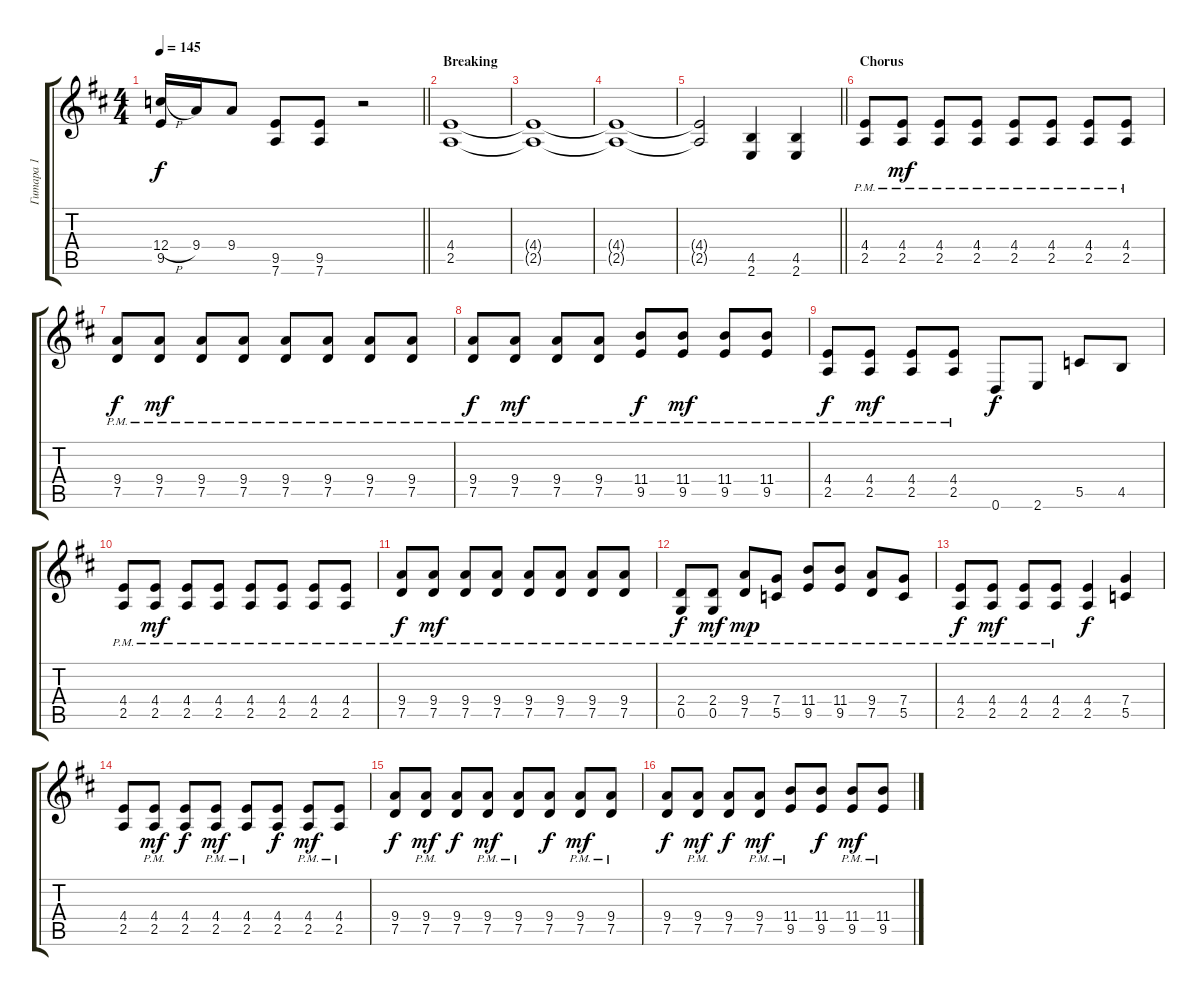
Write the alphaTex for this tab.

\track ("Гитара 1" "Гитара 1") {instrument distortionguitar}
\staff {score tabs}
\tuning (D4 A3 F3 C3 G2 D2) {hide}
\ts (4 4)
\tempo 145
\clef g2
\barLineRight lightlight
\ks bminor
(12.4{h} 9.5).16{dy f} 9.4.16 9.4.8 (9.5 7.6).8 (9.5 7.6).8 r.2 |
\section ("" "Breaking")
(4.4 2.5).1 |
(4.4{t} 2.5{t}).1 |
(4.4{t} 2.5{t}).1 |
\barLineRight lightlight
(4.4{t} 2.5{t}).2 (4.5 2.6).4 (4.5 2.6).4 |
\section ("" "Chorus")
(4.4{pm} 2.5{pm}).8 (4.4{pm} 2.5{pm}).8{dy mf} (4.4{pm} 2.5{pm}).8 (4.4{pm} 2.5{pm}).8 (4.4{pm} 2.5{pm}).8 (4.4{pm} 2.5{pm}).8 (4.4{pm} 2.5{pm}).8 (4.4{pm} 2.5{pm}).8 |
(9.4{pm} 7.5{pm}).8{dy f} (9.4{pm} 7.5{pm}).8{dy mf} (9.4{pm} 7.5{pm}).8 (9.4{pm} 7.5{pm}).8 (9.4{pm} 7.5{pm}).8 (9.4{pm} 7.5{pm}).8 (9.4{pm} 7.5{pm}).8 (9.4{pm} 7.5{pm}).8 |
(9.4{pm} 7.5{pm}).8{dy f} (9.4{pm} 7.5{pm}).8{dy mf} (9.4{pm} 7.5{pm}).8 (9.4{pm} 7.5{pm}).8 (11.4{pm} 9.5{pm}).8{dy f} (11.4{pm} 9.5{pm}).8{dy mf} (11.4{pm} 9.5{pm}).8 (11.4{pm} 9.5{pm}).8 |
(4.4{pm} 2.5{pm}).8{dy f} (4.4{pm} 2.5{pm}).8{dy mf} (4.4{pm} 2.5{pm}).8 (4.4{pm} 2.5{pm}).8 0.6.8{dy f} 2.6.8 5.5.8 4.5.8 |
(4.4{pm} 2.5{pm}).8 (4.4{pm} 2.5{pm}).8{dy mf} (4.4{pm} 2.5{pm}).8 (4.4{pm} 2.5{pm}).8 (4.4{pm} 2.5{pm}).8 (4.4{pm} 2.5{pm}).8 (4.4{pm} 2.5{pm}).8 (4.4{pm} 2.5{pm}).8 |
(9.4{pm} 7.5{pm}).8{dy f} (9.4{pm} 7.5{pm}).8{dy mf} (9.4{pm} 7.5{pm}).8 (9.4{pm} 7.5{pm}).8 (9.4{pm} 7.5{pm}).8 (9.4{pm} 7.5{pm}).8 (9.4{pm} 7.5{pm}).8 (9.4{pm} 7.5{pm}).8 |
(2.4{pm} 0.5{pm}).8{dy f} (2.4{pm} 0.5{pm}).8{dy mf} (9.4{pm} 7.5{pm}).8{dy mp} (7.4{pm} 5.5{pm}).8 (11.4{pm} 9.5{pm}).8 (11.4{pm} 9.5{pm}).8 (9.4{pm} 7.5{pm}).8 (7.4{pm} 5.5{pm}).8 |
(4.4{pm} 2.5{pm}).8{dy f} (4.4{pm} 2.5{pm}).8{dy mf} (4.4{pm} 2.5{pm}).8 (4.4{pm} 2.5{pm}).8 (4.4 2.5).4{dy f} (7.4 5.5).4 |
(4.4 2.5).8 (4.4{pm} 2.5{pm}).8{dy mf} (4.4 2.5).8{dy f} (4.4{pm} 2.5{pm}).8{dy mf} (4.4{pm} 2.5{pm}).8 (4.4 2.5).8{dy f} (4.4{pm} 2.5{pm}).8{dy mf} (4.4{pm} 2.5{pm}).8 |
(9.4 7.5).8{dy f} (9.4{pm} 7.5{pm}).8{dy mf} (9.4 7.5).8{dy f} (9.4{pm} 7.5{pm}).8{dy mf} (9.4{pm} 7.5{pm}).8 (9.4 7.5).8{dy f} (9.4{pm} 7.5{pm}).8{dy mf} (9.4{pm} 7.5{pm}).8 |
(9.4 7.5).8{dy f} (9.4{pm} 7.5{pm}).8{dy mf} (9.4 7.5).8{dy f} (9.4{pm} 7.5{pm}).8{dy mf} (11.4{pm} 9.5{pm}).8 (11.4 9.5).8{dy f} (11.4{pm} 9.5{pm}).8{dy mf} (11.4{pm} 9.5{pm}).8
